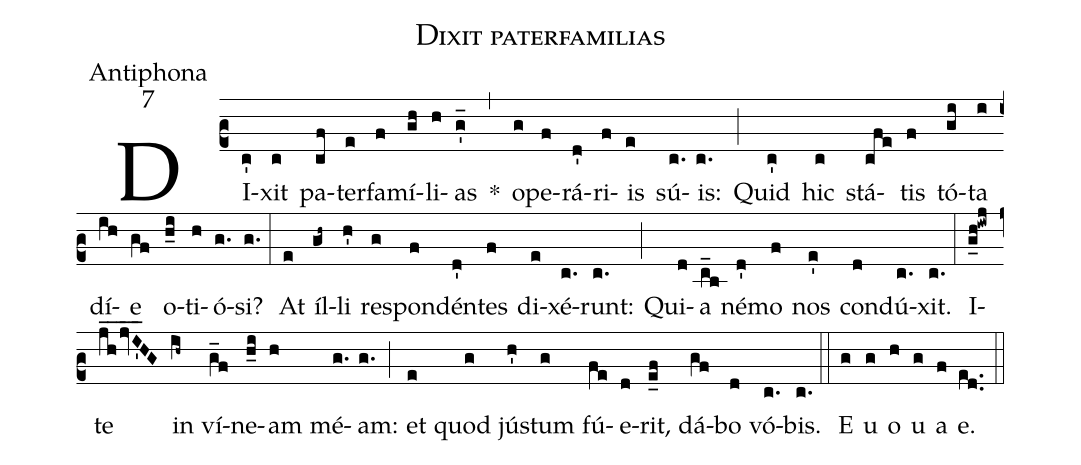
name:Dixit paterfamilias;
office-part:Antiphona;
mode:7;
%%
(c2) DI(c')xit(c) pa(cf)ter(e)fa(f)mí(gh)li(h)as(g'_) *(,) o(g)pe(f)rá(d')ri(f)is(e) sú(c.)is:(c.) (;) Quid(c') hic(c) stá(cfe)tis(f) tó(gi)ta(i) dí(ih)e(gf) o(h_i)ti(h)ó(g.)si?(g.) (:) At(e) íl(gh~)li(h') re(g)spon(f)dén(d')tes(f) di(e)xé(c.)runt:(c.) (;) Qui(d)a(c_b) né(d')mo(f) nos(e') con(d)dú(c.)xit.(c.) (:) I(g_h!iwj)te(j_h_/jv_I'_HG) in(ih~) ví(g_f)ne(h_i)am(h) mé(g.)am:(g.) (;) et(e) quod(g) jú(h')stum(g) fú(fe)e(d)rit,(e_f) dá(gf)bo(d) vó(c.)bis.(c.) (::) <eu> E(g) u(g) o(h) u(g) a(f) e.</eu>(ed..) (::)
